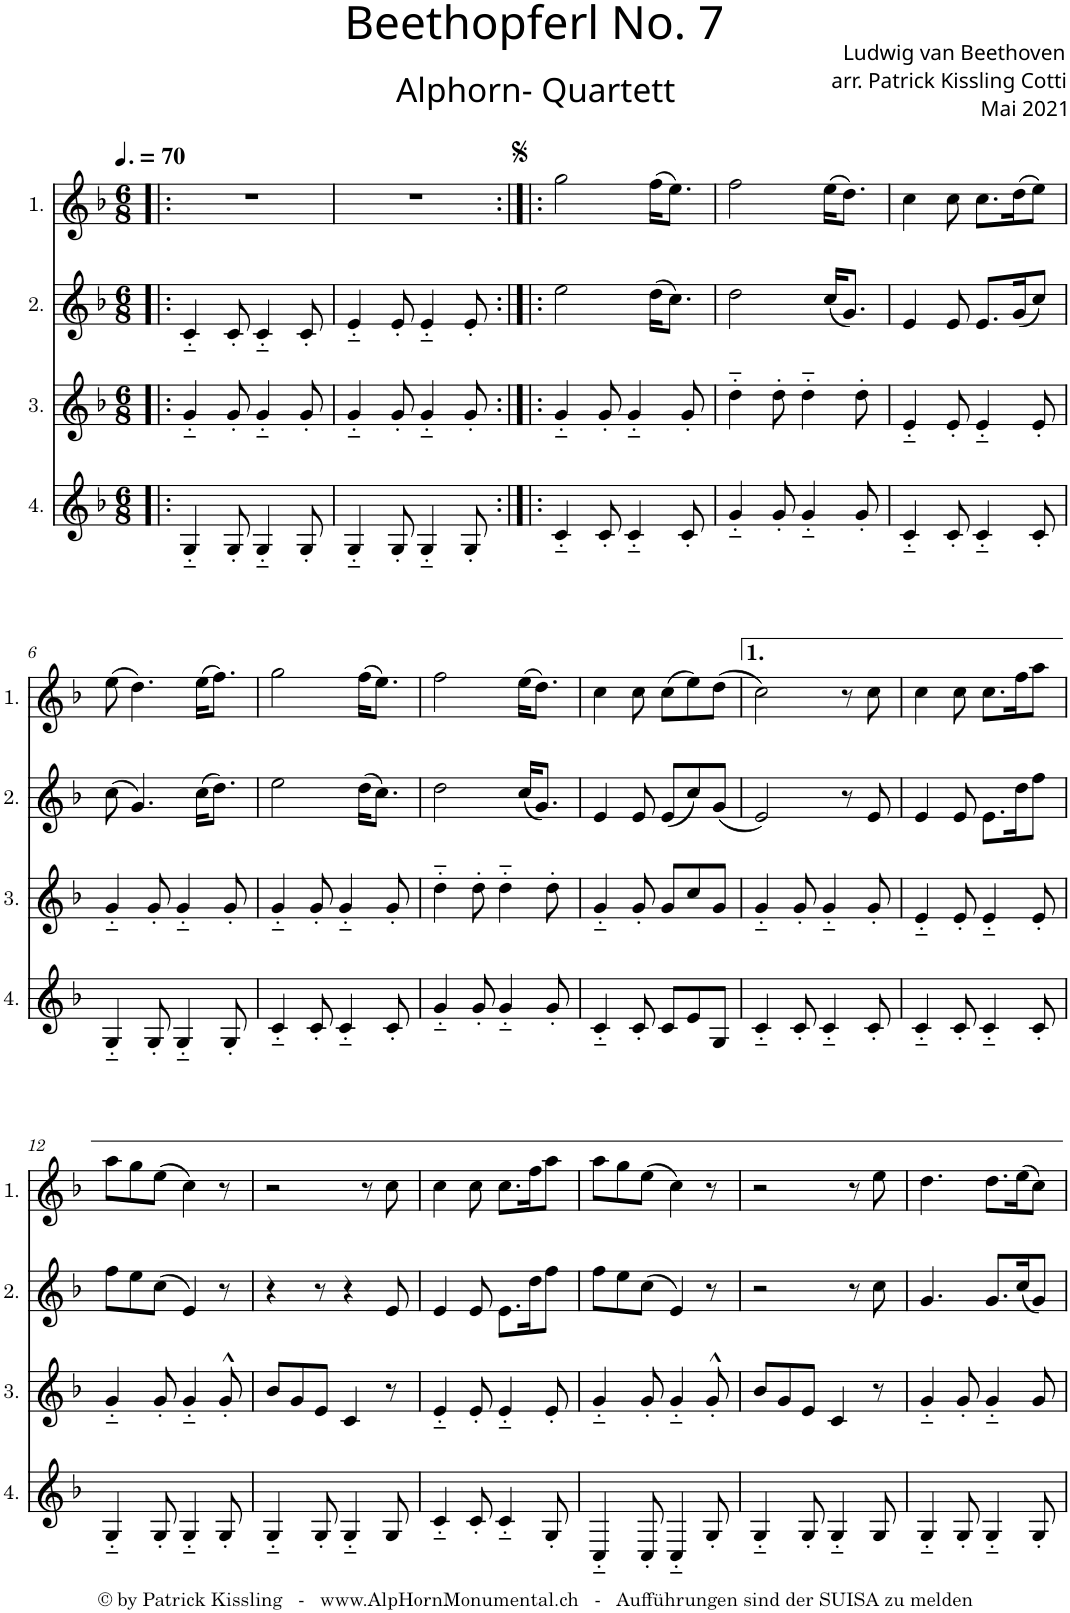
**kern	**kern	**kern	**kern
*part4	*part3	*part2	*part1
*staff4	*staff3	*staff2	*staff1
*I"4.	*I"3.	*I"2.	*I"1.
*clefG2	*clefG2	*clefG2	*clefG2
*Trd4c7	*Trd4c7	*Trd4c7	*Trd4c7
*k[b-]	*k[b-]	*k[b-]	*k[b-]
*M6/8	*M6/8	*M6/8	*M6/8
*MM105	*MM105	*MM105	*MM105
=1!|:	=1!|:	=1!|:	=1!|:
4G'~/	4g'~/	4c'~/	2.r
8G'/	8g'/	8c'/	.
4G'~/	4g'~/	4c'~/	.
8G'/	8g'/	8c'/	.
=2	=2	=2	=2
4G'~/	4g'~/	4e'~/	2.r
8G'/	8g'/	8e'/	.
4G'~/	4g'~/	4e'~/	.
8G'/	8g'/	8e'/	.
=3:|!|:	=3:|!|:	=3:|!|:	=3:|!|:
4c'~/	4g'~/	2ee\	2gg\
8c'/	8g'/	.	.
4c'~/	4g'~/	.	.
.	.	(16dd\KL	(16ff\KL
.	.	8.cc\J)	8.ee\J)
8c'/	8g'/	.	.
=4	=4	=4	=4
4g'~/	4dd'~\	2dd\	2ff\
8g'/	8dd'\	.	.
4g'~/	4dd'~\	.	.
.	.	(16cc/KL	(16ee\KL
.	.	8.g/J)	8.dd\J)
8g'/	8dd'\	.	.
=5	=5	=5	=5
4c'~/	4e'~/	4e/	4cc\
8c'/	8e'/	8e/	8cc\
4c'~/	4e'~/	8.e/L	8.cc\L
.	.	(16g/K	(16dd\K
8c'/	8e'/	8cc/J)	8ee\J)
!!LO:LB:g=z
=6	=6	=6	=6
4G'~/	4g'~/	(8cc\	(8ee\
.	.	4.g/)	4.dd\)
8G'/	8g'/	.	.
4G'~/	4g'~/	.	.
.	.	(16cc\KL	(16ee\KL
.	.	8.dd\J)	8.ff\J)
8G'/	8g'/	.	.
=7	=7	=7	=7
4c'~/	4g'~/	2ee\	2gg\
8c'/	8g'/	.	.
4c'~/	4g'~/	.	.
.	.	(16dd\KL	(16ff\KL
.	.	8.cc\J)	8.ee\J)
8c'/	8g'/	.	.
=8	=8	=8	=8
4g'~/	4dd'~\	2dd\	2ff\
8g'/	8dd'\	.	.
4g'~/	4dd'~\	.	.
.	.	(16cc/KL	(16ee\KL
.	.	8.g/J)	8.dd\J)
8g'/	8dd'\	.	.
=9	=9	=9	=9
4c'~/	4g'~/	4e/	4cc\
8c'/	8g'/	8e/	8cc\
8c/L	8g/L	(8e/L	(8cc\L
8e/	8cc/	8cc/)	8ee\)
8G/J	8g/J	(8g/J	(8dd\J
=10	=10	=10	=10
4c'~/	4g'~/	2e/)	2cc\)
8c'/	8g'/	.	.
4c'~/	4g'~/	.	.
.	.	8r	8r
8c'/	8g'/	8e/	8cc\
=11	=11	=11	=11
4c'~/	4e'~/	4e/	4cc\
8c'/	8e'/	8e/	8cc\
4c'~/	4e'~/	8.e\L	8.cc\L
.	.	16dd\K	16ff\K
8c'/	8e'/	8ff\J	8aa\J
!!LO:LB:g=z
=12	=12	=12	=12
4G'~/	4g'~/	8ff\L	8aa\L
.	.	8ee\	8gg\
8G'/	8g'/	(8cc\J	(8ee\J
4G'~/	4g'~/	4e/)	4cc\)
8G'/	8g'^^/	8r	8r
=13	=13	=13	=13
4G'~/	8b-/L	4r	2r
.	8g/	.	.
8G'/	8e/J	8r	.
4G'~/	4c/	4r	.
.	.	.	8r
8G/	8r	8e/	8cc\
=14	=14	=14	=14
4c'~/	4e'~/	4e/	4cc\
8c'/	8e'/	8e/	8cc\
4c'~/	4e'~/	8.e\L	8.cc\L
.	.	16dd\K	16ff\K
8G'/	8e'/	8ff\J	8aa\J
=15	=15	=15	=15
4C'~/	4g'~/	8ff\L	8aa\L
.	.	8ee\	8gg\
8C'/	8g'/	(8cc\J	(8ee\J
4C'~/	4g'~/	4e/)	4cc\)
8G'/	8g'^^/	8r	8r
=16	=16	=16	=16
4G'~/	8b-/L	2r	2r
.	8g/	.	.
8G'/	8e/J	.	.
4G'~/	4c/	.	.
.	.	8r	8r
8G/	8r	8cc\	8ee\
=17	=17	=17	=17
4G'~/	4g'~/	4.g/	4.dd\
8G'/	8g'/	.	.
4G'~/	4g'~/	8.g/L	8.dd\L
.	.	(16cc/K	(16ee\K
8G'/	8g/	8g/J)	8cc\J)
=	=	=	=
*-	*-	*-	*-
